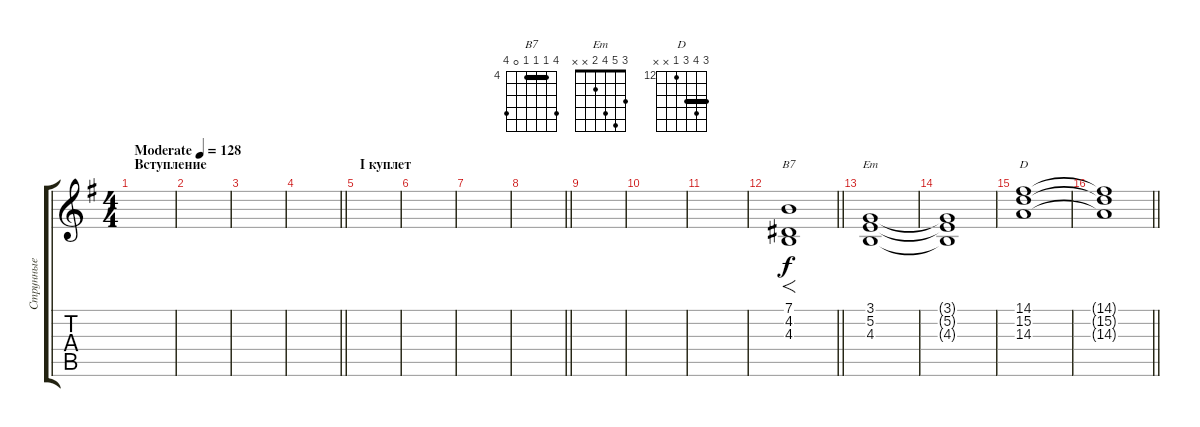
\track ("Струнные" "Струнные") {instrument stringensemble2}
\staff {score tabs}
\tuning (E4 B3 G3 D3 A2 E2) {hide}
\chord ("B7" 7 4 4 4 0 7) {firstfret 4 barre 4}
\chord ("Em" 3 5 4 2 x x)
\chord ("D" 14 15 14 12 x x) {firstfret 12 barre 14}
\ts (4 4)
\section ("" "Вступление")
\tempo (128 "Moderate")
\clef g2
\ks eminor
|
|
|
\barLineRight lightlight
|
\section ("" "I куплет")
|
|
|
\barLineRight lightlight
|
|
|
|
\barLineRight lightlight
(7.1 4.2 4.3).1{f ch "B7" volume 12} |
(3.1 5.2 4.3).1{ch "Em" volume 7} |
(3.1{t} 5.2{t} 4.3{t}).1 |
(14.1 15.2 14.3).1{ch "D"} |
\barLineRight lightlight
(14.1{t} 15.2{t} 14.3{t}).1
